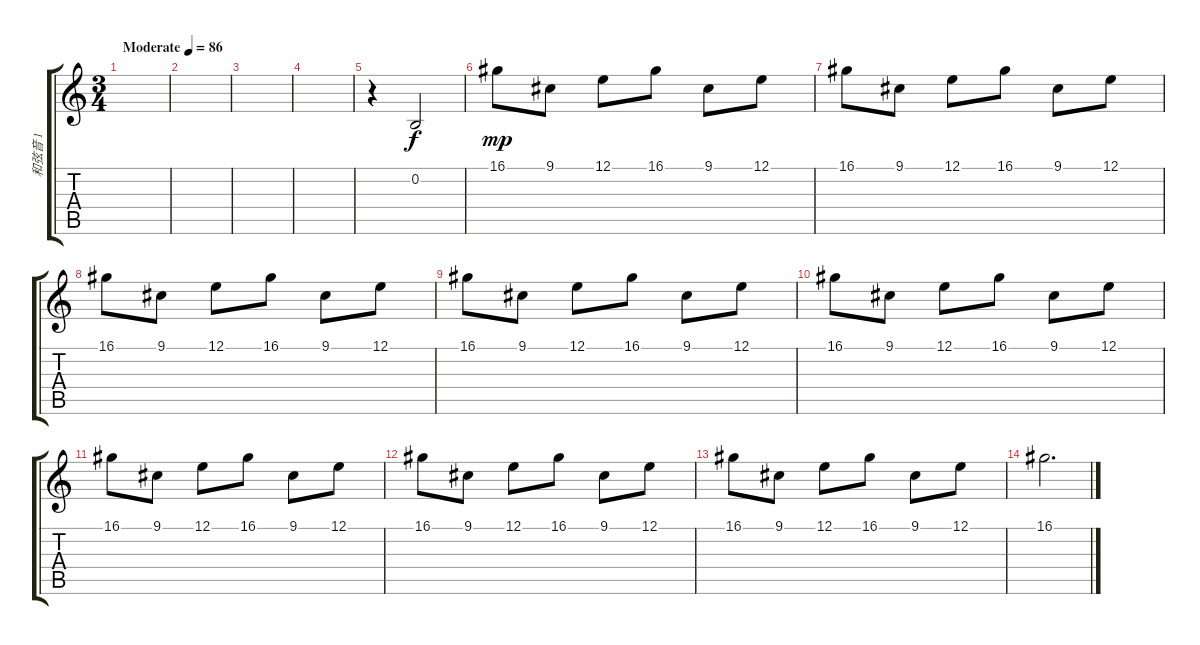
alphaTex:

\track ("和弦音 1" "和弦音 1") {instrument vibraphone}
\staff {score tabs}
\tuning (E4 B3 G3 D3 A2 E2) {hide}
\ts (3 4)
\tempo (86 "Moderate")
\clef g2
\ks c
|
|
|
|
r.4 0.2.2{instrument reversecymbal} |
16.1.8{dy mp instrument vibraphone} 9.1.8 12.1.8 16.1.8 9.1.8 12.1.8 |
16.1.8 9.1.8 12.1.8 16.1.8 9.1.8 12.1.8 |
16.1.8 9.1.8 12.1.8 16.1.8 9.1.8 12.1.8 |
16.1.8 9.1.8 12.1.8 16.1.8 9.1.8 12.1.8 |
16.1.8 9.1.8 12.1.8 16.1.8 9.1.8 12.1.8 |
16.1.8 9.1.8 12.1.8 16.1.8 9.1.8 12.1.8 |
16.1.8 9.1.8 12.1.8 16.1.8 9.1.8 12.1.8 |
16.1.8 9.1.8 12.1.8 16.1.8 9.1.8 12.1.8 |
16.1.2{d}
